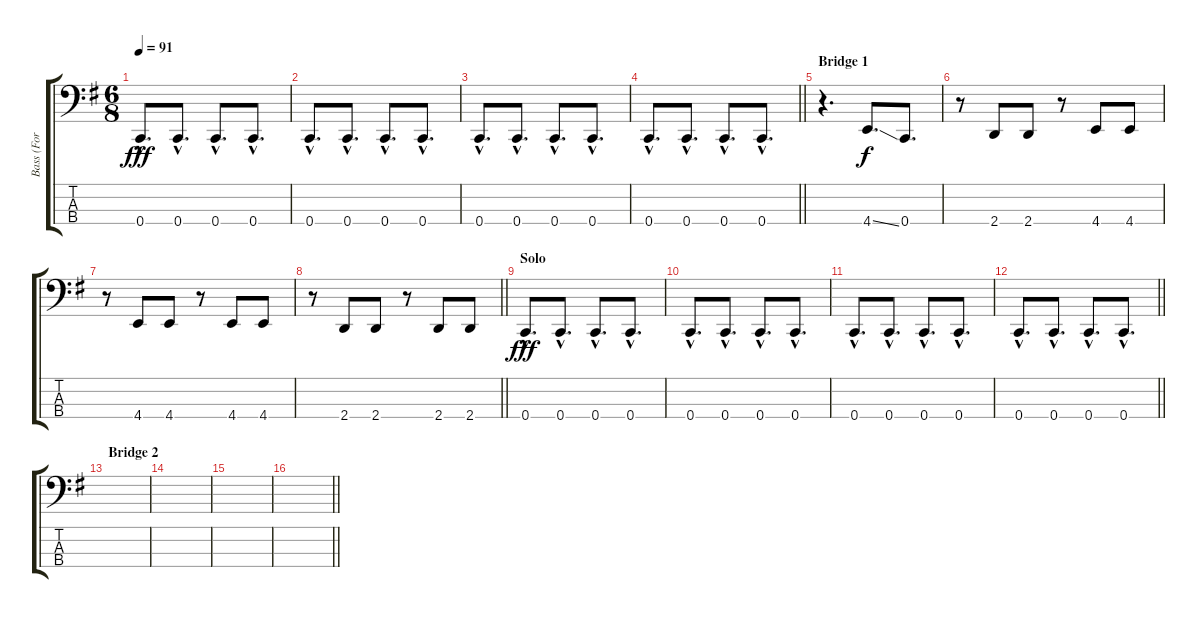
\track ("Bass (For Volume)" "Bass (For ") {instrument electricbassfinger}
\staff {score tabs}
\tuning (F2 C2 G1 C1) {hide}
\ts (6 8)
\tempo 91
\clef f4
\ks eminor
0.4{hac}.8{d dy fff} 0.4{hac}.8{d} 0.4{hac}.8{d} 0.4{hac}.8{d} |
0.4{hac}.8{d} 0.4{hac}.8{d} 0.4{hac}.8{d} 0.4{hac}.8{d} |
0.4{hac}.8{d} 0.4{hac}.8{d} 0.4{hac}.8{d} 0.4{hac}.8{d} |
\barLineRight lightlight
0.4{hac}.8{d} 0.4{hac}.8{d} 0.4{hac}.8{d} 0.4{hac}.8{d} |
\section ("" "Bridge 1")
r.4{d} 4.4{ss}.8{d dy f} 0.4.8{d} |
r.8 2.4.8 2.4.8 r.8 4.4.8 4.4.8 |
r.8 4.4.8 4.4.8 r.8 4.4.8 4.4.8 |
\barLineRight lightlight
r.8 2.4.8 2.4.8 r.8 2.4.8 2.4.8 |
\section ("" "Solo")
0.4{hac}.8{d dy fff} 0.4{hac}.8{d} 0.4{hac}.8{d} 0.4{hac}.8{d} |
0.4{hac}.8{d} 0.4{hac}.8{d} 0.4{hac}.8{d} 0.4{hac}.8{d} |
0.4{hac}.8{d} 0.4{hac}.8{d} 0.4{hac}.8{d} 0.4{hac}.8{d} |
\barLineRight lightlight
0.4{hac}.8{d} 0.4{hac}.8{d} 0.4{hac}.8{d} 0.4{hac}.8{d} |
\section ("" "Bridge 2")
|
|
|
\barLineRight lightlight
